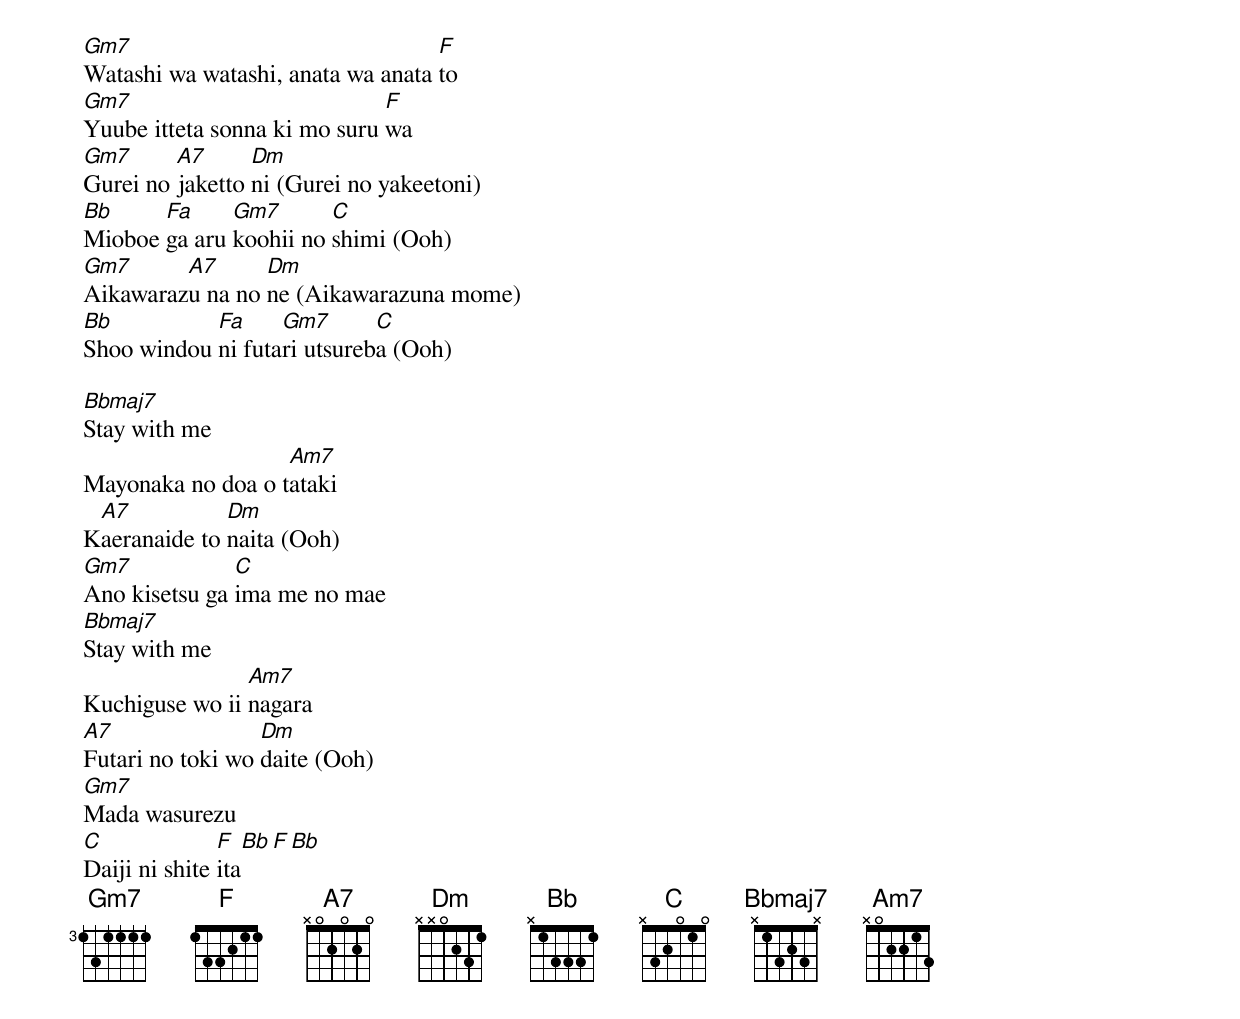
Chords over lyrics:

Gm7                                F
Watashi wa watashi, anata wa anata to
Gm7                           F
Yuube itteta sonna ki mo suru wa
Gm7      A7      Dm
Gurei no jaketto ni (Gurei no yakeetoni)
Bb     Fa     Gm7       C
Mioboe ga aru koohii no shimi (Ooh)
Gm7      A7      Dm
Aikawarazu na no ne (Aikawarazuna mome)
Bb          Fa     Gm7       C
Shoo windou ni futari utsureba (Ooh)

Bbmaj7
Stay with me
                   Am7
Mayonaka no doa o tataki
 A7           Dm
Kaeranaide to naita (Ooh)
Gm7            C
Ano kisetsu ga ima me no mae
Bbmaj7
Stay with me
                Am7
Kuchiguse wo ii nagara
A7                Dm
Futari no toki wo daite (Ooh)
Gm7
Mada wasurezu
C              F    Bb  F   Bb
Daiji ni shite ita
